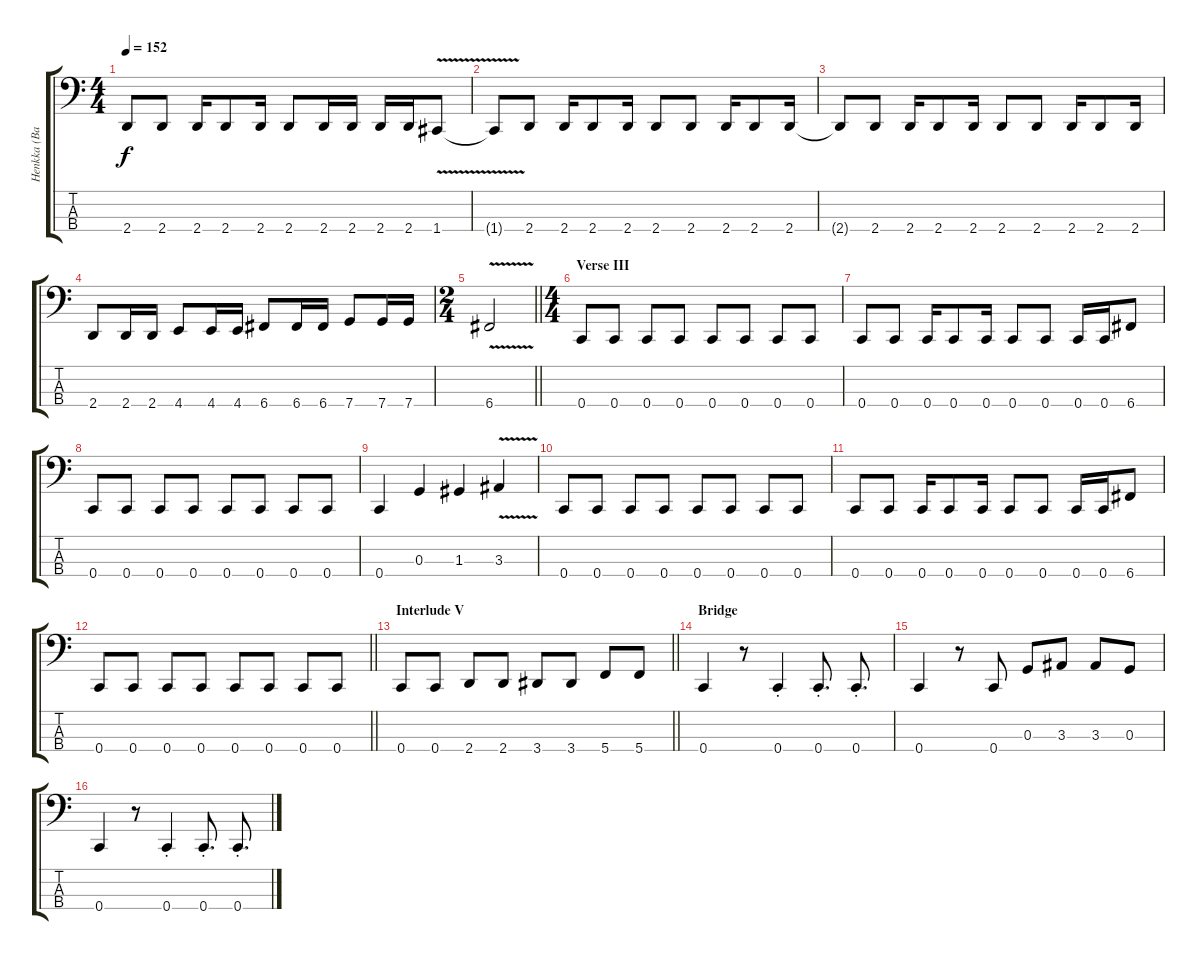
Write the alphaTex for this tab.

\track ("Henkka (Bass)" "Henkka (Ba") {instrument electricbasspick}
\staff {score tabs}
\tuning (F2 C2 G1 C1) {hide}
\ts (4 4)
\tempo 152
\clef f4
\ks c
2.4.8{dy f} 2.4.8 2.4.16 2.4.8 2.4.16 2.4.8 2.4.16 2.4.16 2.4.16 2.4.16 1.4{v}.8 |
1.4{t}.8 2.4.8 2.4.16 2.4.8 2.4.16 2.4.8 2.4.8 2.4.16 2.4.8 2.4.16 |
2.4{t}.8 2.4.8 2.4.16 2.4.8 2.4.16 2.4.8 2.4.8 2.4.16 2.4.8 2.4.16 |
2.4.8 2.4.16 2.4.16 4.4.8 4.4.16 4.4.16 6.4.8 6.4.16 6.4.16 7.4.8 7.4.16 7.4.16 |
\ts (2 4)
\barLineRight lightlight
6.4{v}.2 |
\ts (4 4)
\section ("" "Verse III")
0.4.8{volume 16 balance 8 instrument electricbasspick} 0.4.8 0.4.8 0.4.8 0.4.8 0.4.8 0.4.8 0.4.8 |
0.4.8 0.4.8 0.4.16 0.4.8 0.4.16 0.4.8 0.4.8 0.4.16 0.4.16 6.4.8 |
0.4.8 0.4.8 0.4.8 0.4.8 0.4.8 0.4.8 0.4.8 0.4.8 |
0.4.4 0.3.4 1.3.4 3.3{v}.4 |
0.4.8 0.4.8 0.4.8 0.4.8 0.4.8 0.4.8 0.4.8 0.4.8 |
0.4.8 0.4.8 0.4.16 0.4.8 0.4.16 0.4.8 0.4.8 0.4.16 0.4.16 6.4.8 |
\barLineRight lightlight
0.4.8 0.4.8 0.4.8 0.4.8 0.4.8 0.4.8 0.4.8 0.4.8 |
\section ("" "Interlude V")
\barLineRight lightlight
0.4.8 0.4.8 2.4.8 2.4.8 3.4.8 3.4.8 5.4.8 5.4.8 |
\section ("" "Bridge")
0.4.4 r.8 0.4{st}.4 0.4{st}.8{d} 0.4{st}.8{d} |
0.4.4 r.8 0.4.8 0.3.8 3.3.8 3.3.8 0.3.8 |
0.4.4 r.8 0.4{st}.4 0.4{st}.8{d} 0.4{st}.8{d}
